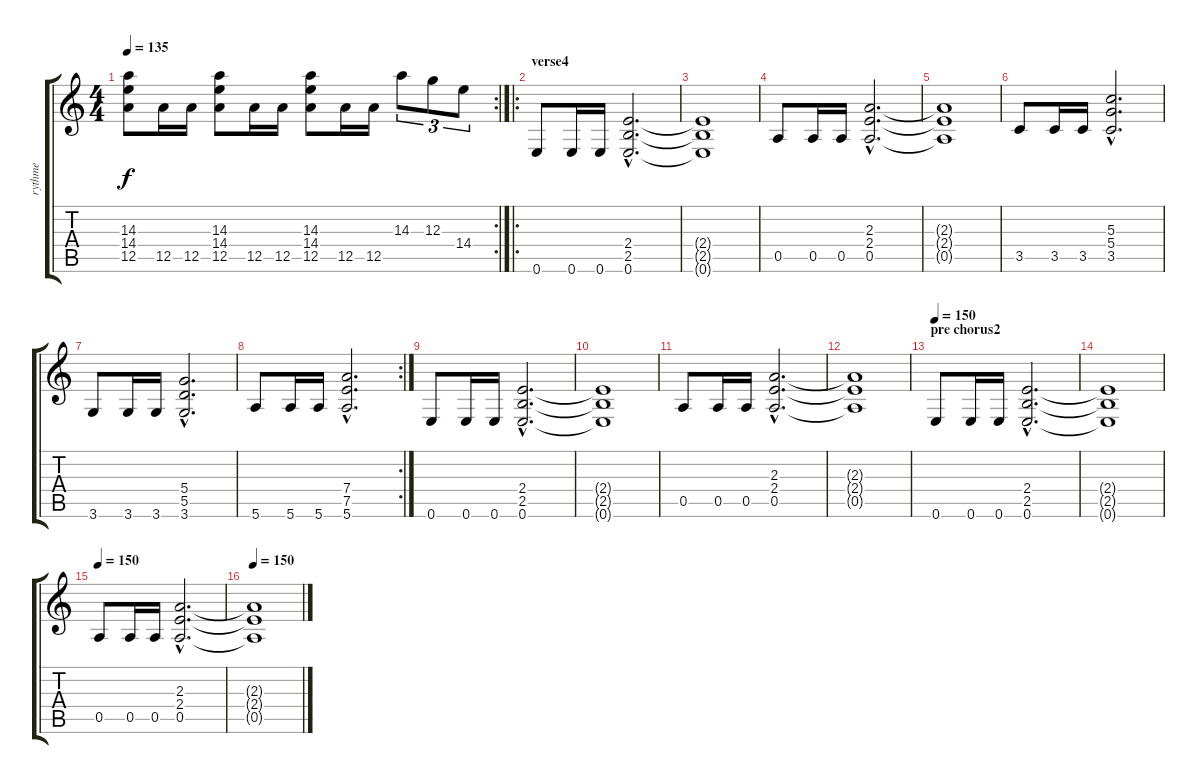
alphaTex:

\track ("rythme" "rythme") {instrument distortionguitar}
\staff {score tabs}
\tuning (E4 B3 G3 D3 A2 E2) {hide}
\rc 2
\ts (4 4)
\tempo 135
\clef g2
\ks c
(14.3 14.4 12.5).8{dy f} 12.5.16 12.5.16 (14.3 14.4 12.5).8 12.5.16 12.5.16 (14.3 14.4 12.5).8 12.5.16 12.5.16 14.3.8{tu (3 2)} 12.3.8{tu (3 2)} 14.4.8{tu (3 2)} |
\ro
\section ("" "verse4")
0.6.8 0.6.16 0.6.16 (2.4{hac} 2.5{hac} 0.6{hac}).2{d} |
(2.4{t} 2.5{t} 0.6{t}).1 |
0.5.8 0.5.16 0.5.16 (2.3{hac} 2.4{hac} 0.5{hac}).2{d} |
(2.3{t} 2.4{t} 0.5{t}).1 |
3.5.8 3.5.16 3.5.16 (5.3{hac} 5.4{hac} 3.5{hac}).2{d} |
3.6.8 3.6.16 3.6.16 (5.4{hac} 5.5{hac} 3.6{hac}).2{d} |
\rc 2
5.6.8 5.6.16 5.6.16 (7.4{hac} 7.5{hac} 5.6{hac}).2{d} |
0.6.8 0.6.16 0.6.16 (2.4{hac} 2.5{hac} 0.6{hac}).2{d} |
(2.4{t} 2.5{t} 0.6{t}).1 |
0.5.8 0.5.16 0.5.16 (2.3{hac} 2.4{hac} 0.5{hac}).2{d} |
(2.3{t} 2.4{t} 0.5{t}).1 |
\section ("" "pre chorus2")
\tempo 150
0.6.8 0.6.16 0.6.16 (2.4{hac} 2.5{hac} 0.6{hac}).2{d} |
(2.4{t} 2.5{t} 0.6{t}).1 |
\tempo 150
0.5.8 0.5.16 0.5.16 (2.3{hac} 2.4{hac} 0.5{hac}).2{d} |
\tempo 150
(2.3{t} 2.4{t} 0.5{t}).1
